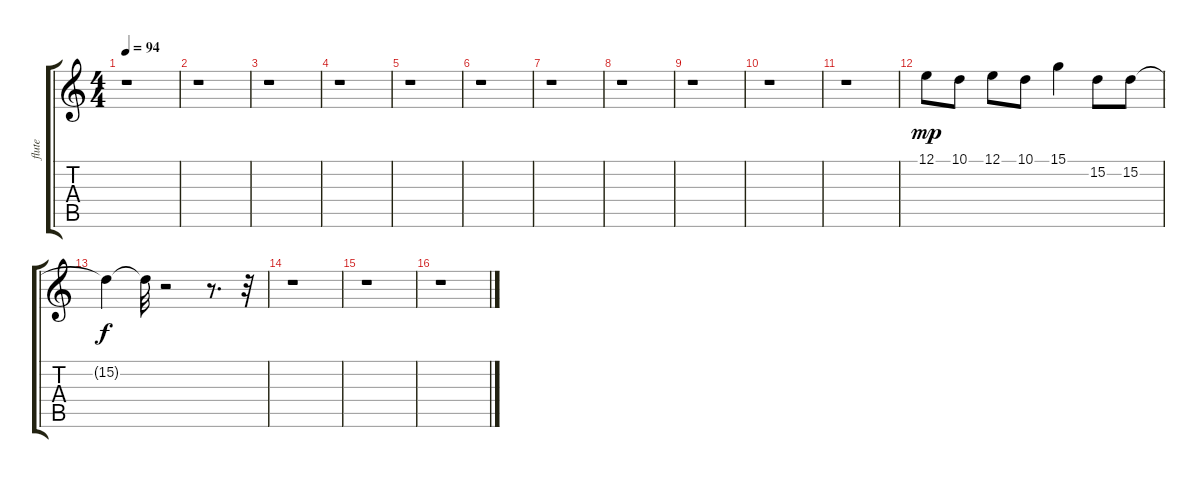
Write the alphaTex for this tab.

\track ("flute" "flute") {instrument flute}
\staff {score tabs}
\tuning (E4 B3 G3 D3 A2 E2) {hide}
\ts (4 4)
\tempo 94
\clef g2
\ks c
r.1{dy f} |
r.1 |
r.1 |
r.1 |
r.1 |
r.1 |
r.1 |
r.1 |
r.1 |
r.1 |
r.1 |
12.1.8{dy mp} 10.1.8 12.1.8 10.1.8 15.1.4 15.2.8 15.2.8 |
15.2{t}.4{dy f} 15.2{t}.32 r.2 r.8{d} r.32 |
r.1 |
r.1 |
r.1
